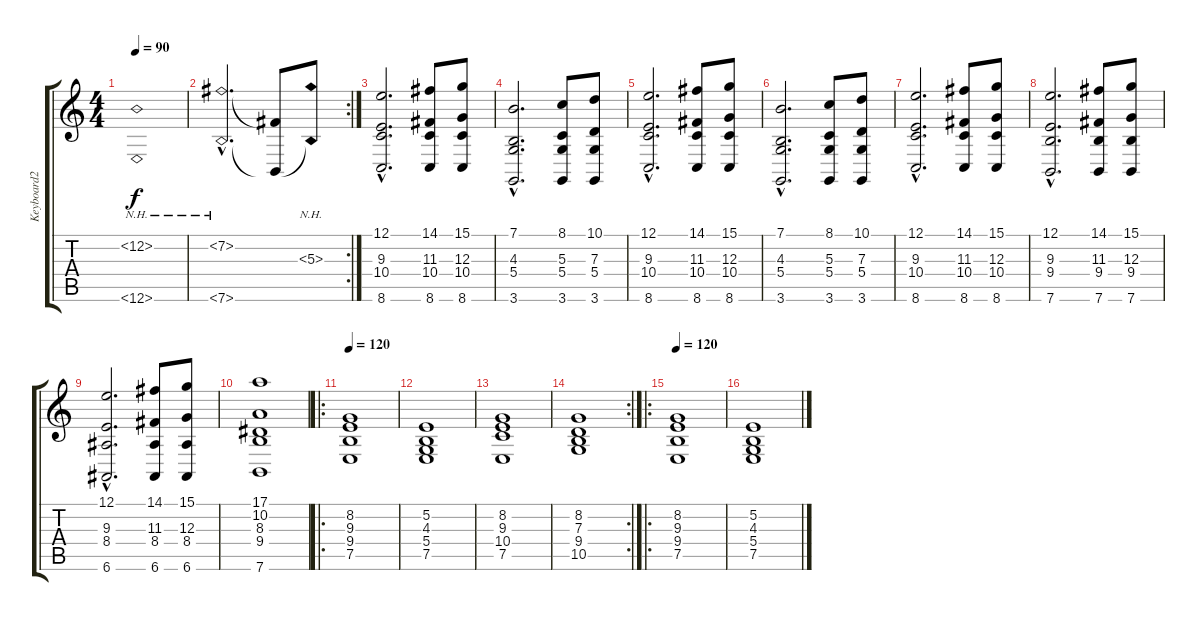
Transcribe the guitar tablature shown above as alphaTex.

\track ("Keyboard2" "Keyboard2") {instrument stringensemble1}
\staff {score tabs}
\tuning (E4 B3 G3 D3 A2 E2) {hide}
\ts (4 4)
\tempo 90
\clef g2
\ks c
(12.2{nh} 0.6{nh}).1{dy f} |
\rc 2
(7.2{nh hac} 7.6{nh hac}).2{d} (7.2{t} 7.6{t}).8 (5.3{nh} 7.6{nh t}).8 |
(12.1{hac} 9.3{hac} 10.4{hac} 8.6{hac}).2{d} (14.1 11.3 10.4 8.6).8 (15.1 12.3 10.4 8.6).8 |
(7.1{hac} 4.3{hac} 5.4{hac} 3.6).2{d} (8.1 5.3 5.4 3.6).8 (10.1 7.3 5.4 3.6).8 |
(12.1{hac} 9.3{hac} 10.4{hac} 8.6{hac}).2{d} (14.1 11.3 10.4 8.6).8 (15.1 12.3 10.4 8.6).8 |
(7.1{hac} 4.3{hac} 5.4{hac} 3.6).2{d} (8.1 5.3 5.4 3.6).8 (10.1 7.3 5.4 3.6).8 |
(12.1{hac} 9.3{hac} 10.4{hac} 8.6{hac}).2{d} (14.1 11.3 10.4 8.6).8 (15.1 12.3 10.4 8.6).8 |
(12.1{hac} 9.3{hac} 9.4{hac} 7.6{hac}).2{d} (14.1 11.3 9.4 7.6).8 (15.1 12.3 9.4 7.6).8 |
(12.1{hac} 9.3{hac} 8.4{hac} 6.6{hac}).2{d} (14.1 11.3 8.4 6.6).8 (15.1 12.3 8.4 6.6).8 |
(17.1 10.2 8.3 9.4 7.6).1 |
\ro
\tempo 120
(8.2 9.3 9.4 7.5).1 |
(5.2 4.3 5.4 7.5).1 |
(8.2 9.3 10.4 7.5).1 |
\rc 2
(8.2 7.3 9.4 10.5).1 |
\ro
\tempo 120
(8.2 9.3 9.4 7.5).1 |
(5.2 4.3 5.4 7.5).1
